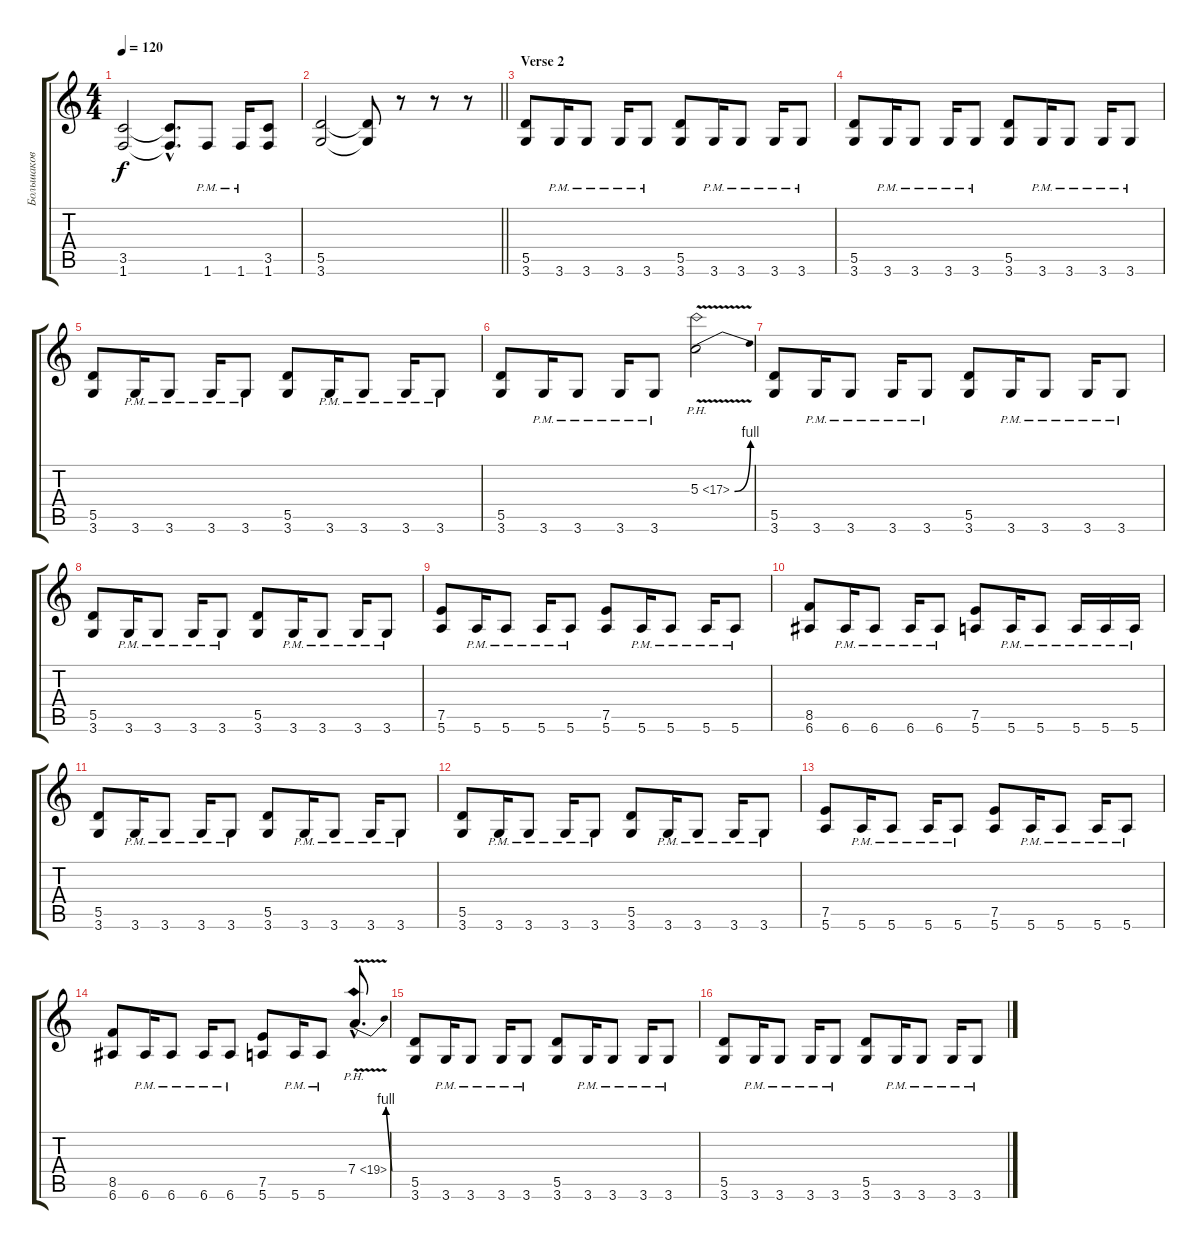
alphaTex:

\track ("Большаков Михаил ( Соло гитара )" "Большаков ") {instrument overdrivenguitar}
\staff {score tabs}
\tuning (E4 B3 G3 D3 A2 E2) {hide}
\ts (4 4)
\tempo 120
\clef g2
\ks c
(3.5 1.6).2{dy f} (3.5{hac t} 1.6{hac t}).8{d} 1.6{pm}.8 1.6{pm}.16 (3.5 1.6).8 |
\barLineRight lightlight
(5.5 3.6).2 (5.5{t} 3.6{t}).8 r.8 r.8 r.8 |
\section ("" "Verse 2")
(5.5 3.6).8 3.6{pm}.16 3.6{pm}.8 3.6{pm}.16 3.6{pm}.8 (5.5 3.6).8 3.6{pm}.16 3.6{pm}.8 3.6{pm}.16 3.6{pm}.8 |
(5.5 3.6).8 3.6{pm}.16 3.6{pm}.8 3.6{pm}.16 3.6{pm}.8 (5.5 3.6).8 3.6{pm}.16 3.6{pm}.8 3.6{pm}.16 3.6{pm}.8 |
(5.5 3.6).8 3.6{pm}.16 3.6{pm}.8 3.6{pm}.16 3.6{pm}.8 (5.5 3.6).8 3.6{pm}.16 3.6{pm}.8 3.6{pm}.16 3.6{pm}.8 |
(5.5 3.6).8 3.6{pm}.16 3.6{pm}.8 3.6{pm}.16 3.6{pm}.8 5.3{be (bend 0 0 60 4) ph 12 v}.2 |
(5.5 3.6).8 3.6{pm}.16 3.6{pm}.8 3.6{pm}.16 3.6{pm}.8 (5.5 3.6).8 3.6{pm}.16 3.6{pm}.8 3.6{pm}.16 3.6{pm}.8 |
(5.5 3.6).8 3.6{pm}.16 3.6{pm}.8 3.6{pm}.16 3.6{pm}.8 (5.5 3.6).8 3.6{pm}.16 3.6{pm}.8 3.6{pm}.16 3.6{pm}.8 |
(7.5 5.6).8 5.6{pm}.16 5.6{pm}.8 5.6{pm}.16 5.6{pm}.8 (7.5 5.6).8 5.6{pm}.16 5.6{pm}.8 5.6{pm}.16 5.6{pm}.8 |
(8.5 6.6).8 6.6{pm}.16 6.6{pm}.8 6.6{pm}.16 6.6{pm}.8 (7.5 5.6).8 5.6{pm}.16 5.6{pm}.8 5.6{pm}.16 5.6{pm}.16 5.6{pm}.16 |
(5.5 3.6).8 3.6{pm}.16 3.6{pm}.8 3.6{pm}.16 3.6{pm}.8 (5.5 3.6).8 3.6{pm}.16 3.6{pm}.8 3.6{pm}.16 3.6{pm}.8 |
(5.5 3.6).8 3.6{pm}.16 3.6{pm}.8 3.6{pm}.16 3.6{pm}.8 (5.5 3.6).8 3.6{pm}.16 3.6{pm}.8 3.6{pm}.16 3.6{pm}.8 |
(7.5 5.6).8 5.6{pm}.16 5.6{pm}.8 5.6{pm}.16 5.6{pm}.8 (7.5 5.6).8 5.6{pm}.16 5.6{pm}.8 5.6{pm}.16 5.6{pm}.8 |
(8.5 6.6).8 6.6{pm}.16 6.6{pm}.8 6.6{pm}.16 6.6{pm}.8 (7.5 5.6).8 5.6{pm}.16 5.6{pm}.8 7.4{be (bend 0 0 60 4) ph 12 v hac}.8{d} |
(5.5 3.6).8 3.6{pm}.16 3.6{pm}.8 3.6{pm}.16 3.6{pm}.8 (5.5 3.6).8 3.6{pm}.16 3.6{pm}.8 3.6{pm}.16 3.6{pm}.8 |
(5.5 3.6).8 3.6{pm}.16 3.6{pm}.8 3.6{pm}.16 3.6{pm}.8 (5.5 3.6).8 3.6{pm}.16 3.6{pm}.8 3.6{pm}.16 3.6{pm}.8
